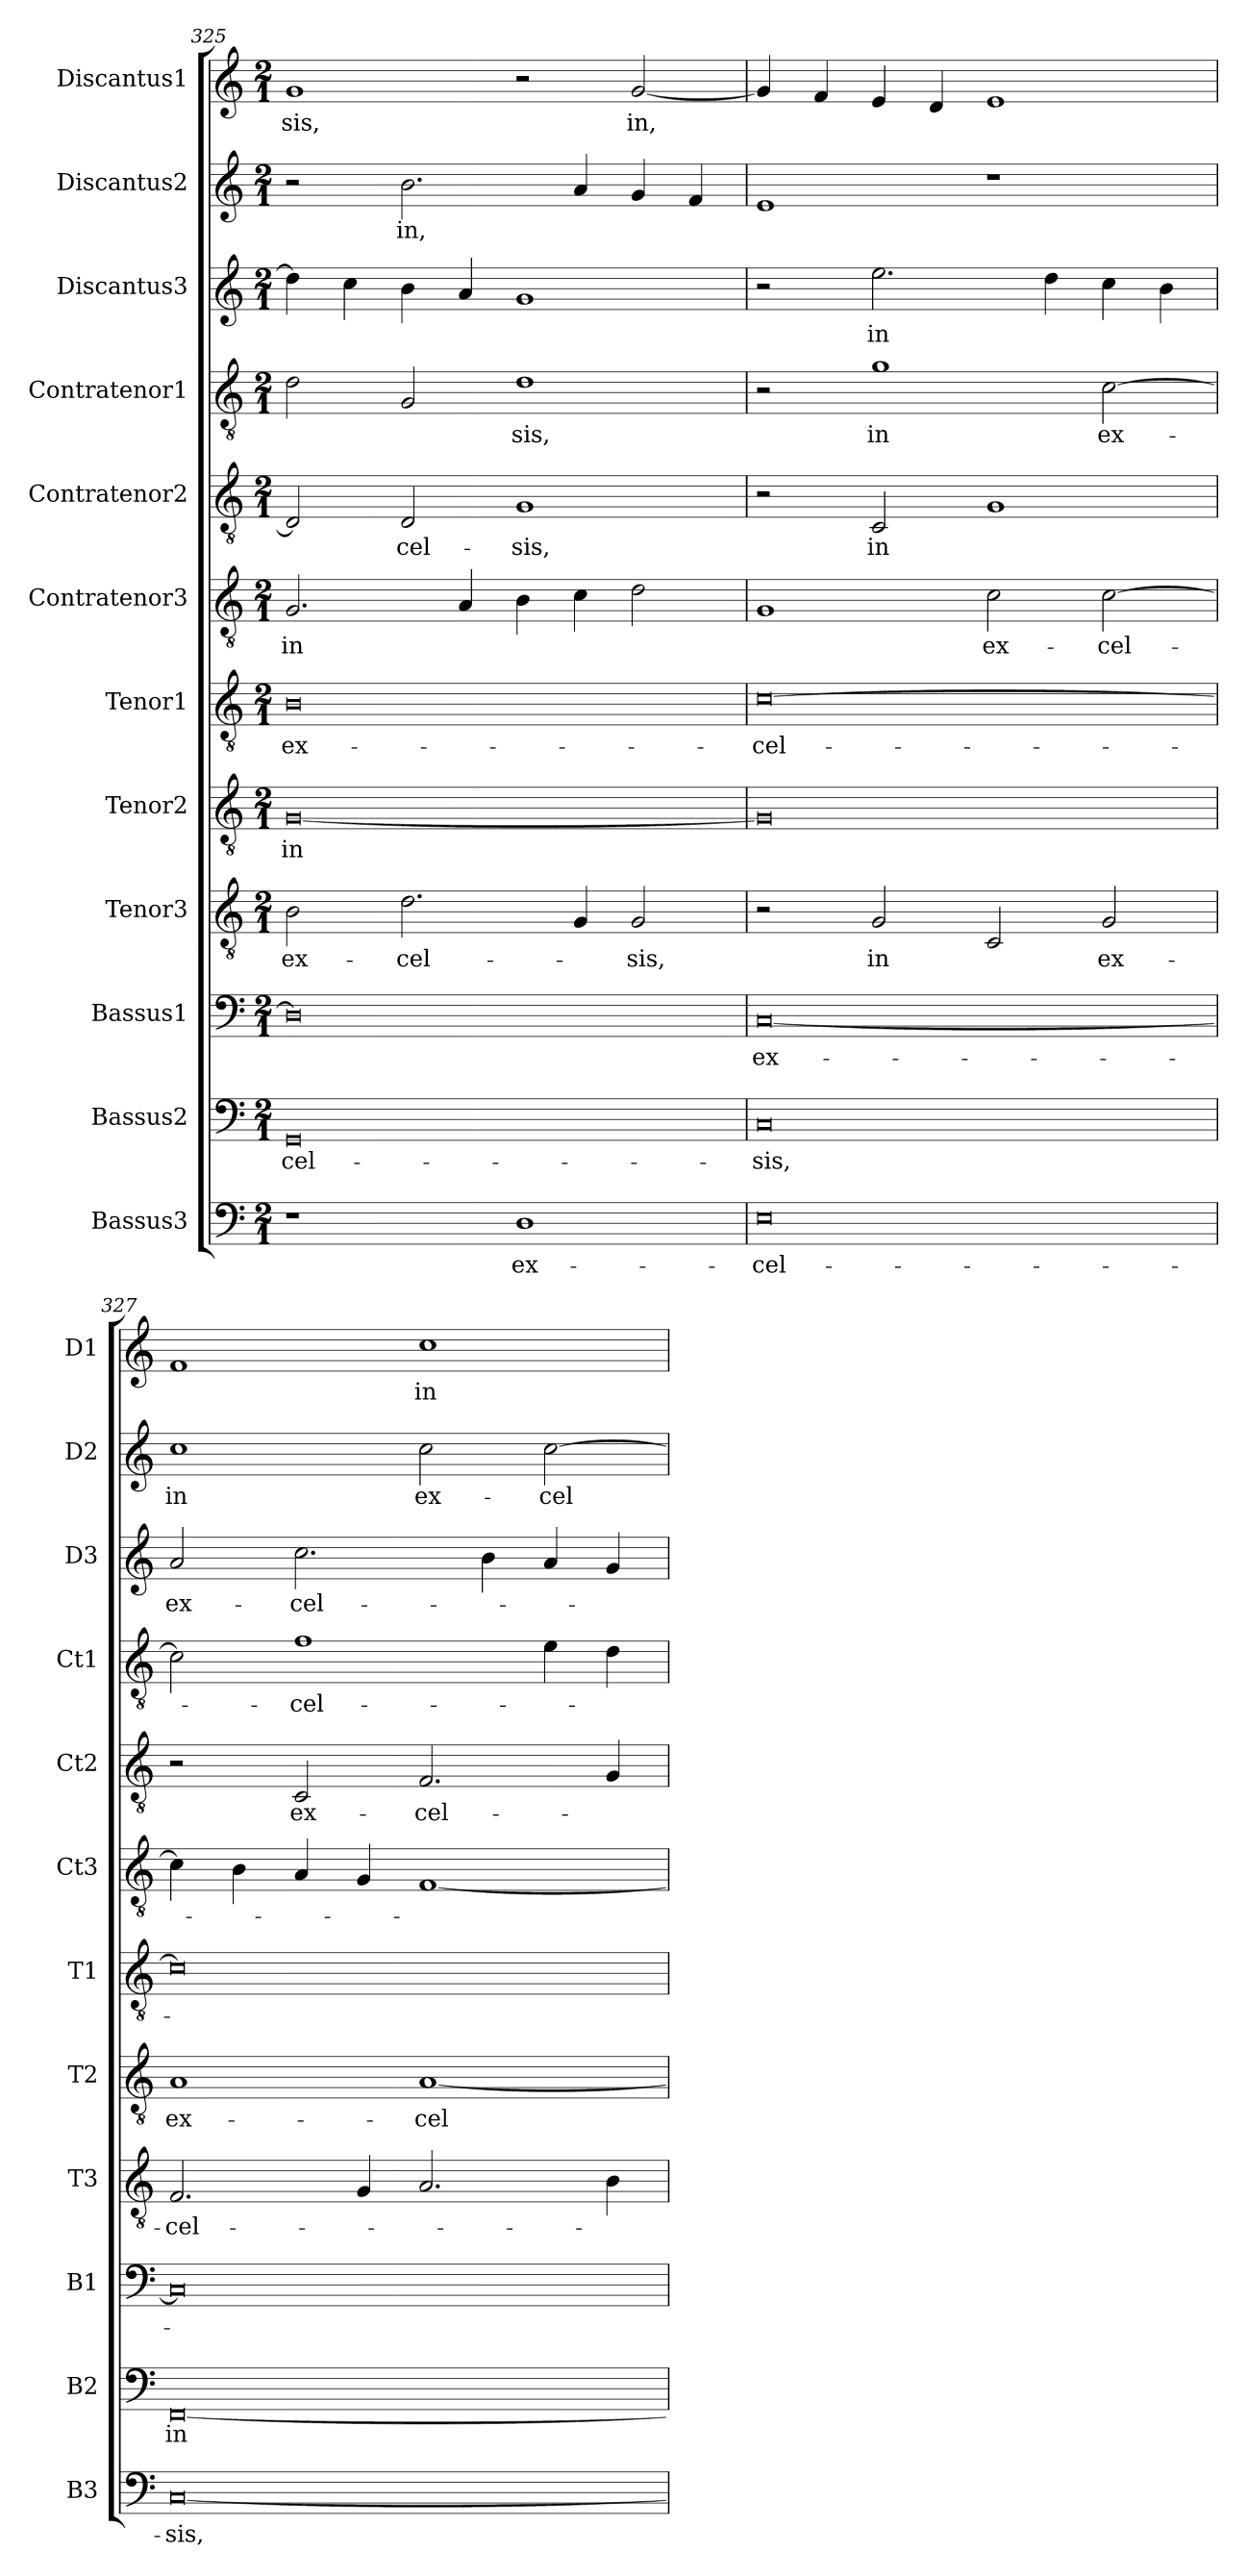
**kern	**text	**kern	**text	**kern	**text	**kern	**text	**kern	**text	**kern	**text	**kern	**text	**kern	**text	**kern	**text	**kern	**text	**kern	**text	**kern	**text
*part12	*part12	*part11	*part11	*part10	*part10	*part9	*part9	*part8	*part8	*part7	*part7	*part6	*part6	*part5	*part5	*part4	*part4	*part3	*part3	*part2	*part2	*part1	*part1
*staff12	*staff12	*staff11	*staff11	*staff10	*staff10	*staff9	*staff9	*staff8	*staff8	*staff7	*staff7	*staff6	*staff6	*staff5	*staff5	*staff4	*staff4	*staff3	*staff3	*staff2	*staff2	*staff1	*staff1
*I"Bassus3	*	*I"Bassus2	*	*I"Bassus1	*	*I"Tenor3	*	*I"Tenor2	*	*I"Tenor1	*	*I"Contratenor3	*	*I"Contratenor2	*	*I"Contratenor1	*	*I"Discantus3	*	*I"Discantus2	*	*I"Discantus1	*
*I'B3	*	*I'B2	*	*I'B1	*	*I'T3	*	*I'T2	*	*I'T1	*	*I'Ct3	*	*I'Ct2	*	*I'Ct1	*	*I'D3	*	*I'D2	*	*I'D1	*
*clefF4	*	*clefF4	*	*clefF4	*	*clefGv2	*	*clefGv2	*	*clefGv2	*	*clefGv2	*	*clefGv2	*	*clefGv2	*	*clefG2	*	*clefG2	*	*clefG2	*
*k[]	*	*k[]	*	*k[]	*	*k[]	*	*k[]	*	*k[]	*	*k[]	*	*k[]	*	*k[]	*	*k[]	*	*k[]	*	*k[]	*
*M2/1	*	*M2/1	*	*M2/1	*	*M2/1	*	*M2/1	*	*M2/1	*	*M2/1	*	*M2/1	*	*M2/1	*	*M2/1	*	*M2/1	*	*M2/1	*
=325	=325	=325	=325	=325	=325	=325	=325	=325	=325	=325	=325	=325	=325	=325	=325	=325	=325	=325	=325	=325	=325	=325	=325
1r	.	0GG	-cel-	0D]	.	2B	ex-	[0G	in	0B	ex-	2.G	in	2D]	.	2d	.	4dd]	.	2r	.	1g	-sis,
.	.	.	.	.	.	.	.	.	.	.	.	.	.	.	.	.	.	4cc	.	.	.	.	.
.	.	.	.	.	.	2.d	-cel-	.	.	.	.	.	.	2D	-cel-	2G	.	4b	.	2.b	in,	.	.
.	.	.	.	.	.	.	.	.	.	.	.	4A	.	.	.	.	.	4a	.	.	.	.	.
1D	ex-	.	.	.	.	.	.	.	.	.	.	4B	.	1G	-sis,	1d	-sis,	1g	.	.	.	2r	.
.	.	.	.	.	.	4G	.	.	.	.	.	4c	.	.	.	.	.	.	.	4a	.	.	.
.	.	.	.	.	.	2G	-sis,	.	.	.	.	2d	.	.	.	.	.	.	.	4g	.	[2g	in,
.	.	.	.	.	.	.	.	.	.	.	.	.	.	.	.	.	.	.	.	4f	.	.	.
=326	=326	=326	=326	=326	=326	=326	=326	=326	=326	=326	=326	=326	=326	=326	=326	=326	=326	=326	=326	=326	=326	=326	=326
0E	-cel-	0C	-sis,	[0C	ex-	2r	.	0G]	.	[0c	-cel-	1G	.	2r	.	2r	.	2r	.	1e	.	4g]	.
.	.	.	.	.	.	.	.	.	.	.	.	.	.	.	.	.	.	.	.	.	.	4f	.
.	.	.	.	.	.	2G	in	.	.	.	.	.	.	2C	in	1g	in	2.ee	in	.	.	4e	.
.	.	.	.	.	.	.	.	.	.	.	.	.	.	.	.	.	.	.	.	.	.	4d	.
.	.	.	.	.	.	2C	.	.	.	.	.	2c	ex-	1G	.	.	.	.	.	1r	.	1e	.
.	.	.	.	.	.	.	.	.	.	.	.	.	.	.	.	.	.	4dd	.	.	.	.	.
.	.	.	.	.	.	2G	ex-	.	.	.	.	[2c	-cel-	.	.	[2c	ex-	4cc	.	.	.	.	.
.	.	.	.	.	.	.	.	.	.	.	.	.	.	.	.	.	.	4b	.	.	.	.	.
=327	=327	=327	=327	=327	=327	=327	=327	=327	=327	=327	=327	=327	=327	=327	=327	=327	=327	=327	=327	=327	=327	=327	=327
[0C	-sis,	[0FF	in	0C]	.	2.F	-cel-	1A	ex-	0c]	.	4c]	.	2r	.	2c]	.	2a	ex-	1cc	in	1f	.
.	.	.	.	.	.	.	.	.	.	.	.	4B	.	.	.	.	.	.	.	.	.	.	.
.	.	.	.	.	.	.	.	.	.	.	.	4A	.	2C	ex-	1f	-cel-	2.cc	-cel-	.	.	.	.
.	.	.	.	.	.	4G	.	.	.	.	.	4G	.	.	.	.	.	.	.	.	.	.	.
.	.	.	.	.	.	2.A	.	[1A	-cel-	.	.	[1F	.	2.F	-cel-	.	.	.	.	2cc	ex-	1cc	in
.	.	.	.	.	.	.	.	.	.	.	.	.	.	.	.	.	.	4b	.	.	.	.	.
.	.	.	.	.	.	.	.	.	.	.	.	.	.	.	.	4e	.	4a	.	[2cc	-cel-	.	.
.	.	.	.	.	.	4B	.	.	.	.	.	.	.	4G	.	4d	.	4g	.	.	.	.	.
=	=	=	=	=	=	=	=	=	=	=	=	=	=	=	=	=	=	=	=	=	=	=	=
*-	*-	*-	*-	*-	*-	*-	*-	*-	*-	*-	*-	*-	*-	*-	*-	*-	*-	*-	*-	*-	*-	*-	*-
